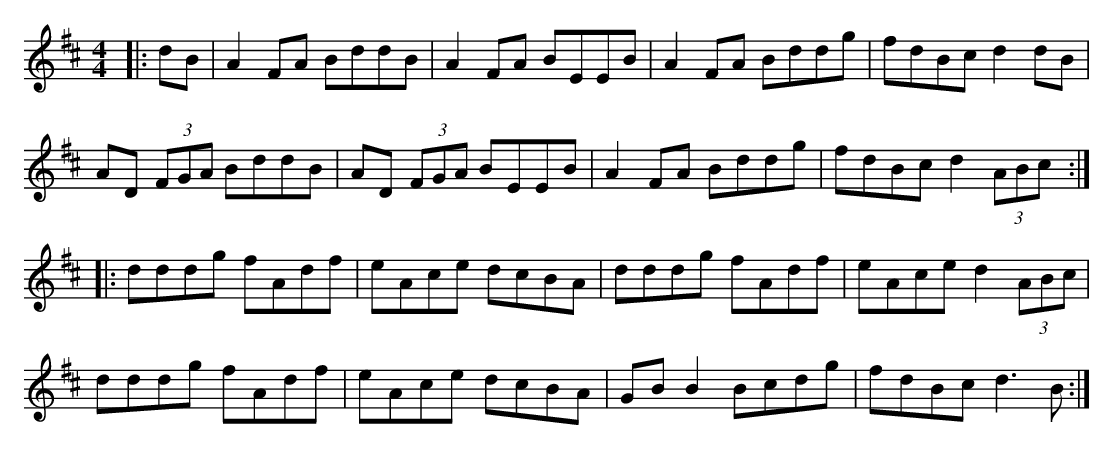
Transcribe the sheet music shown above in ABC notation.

X:1
M:4/4
K:D
|:dB|A2 FA BddB|A2 FA BEEB|A2 FA Bddg|fdBc d2 dB|
AD (3FGA BddB|AD (3FGA BEEB|A2 FA Bddg|fdBc d2 (3ABc:|
|:dddg fAdf|eAce dcBA|dddg fAdf|eAce d2 (3ABc|
dddg fAdf|eAce dcBA|GB B2 Bcdg|fdBc d3B:|
